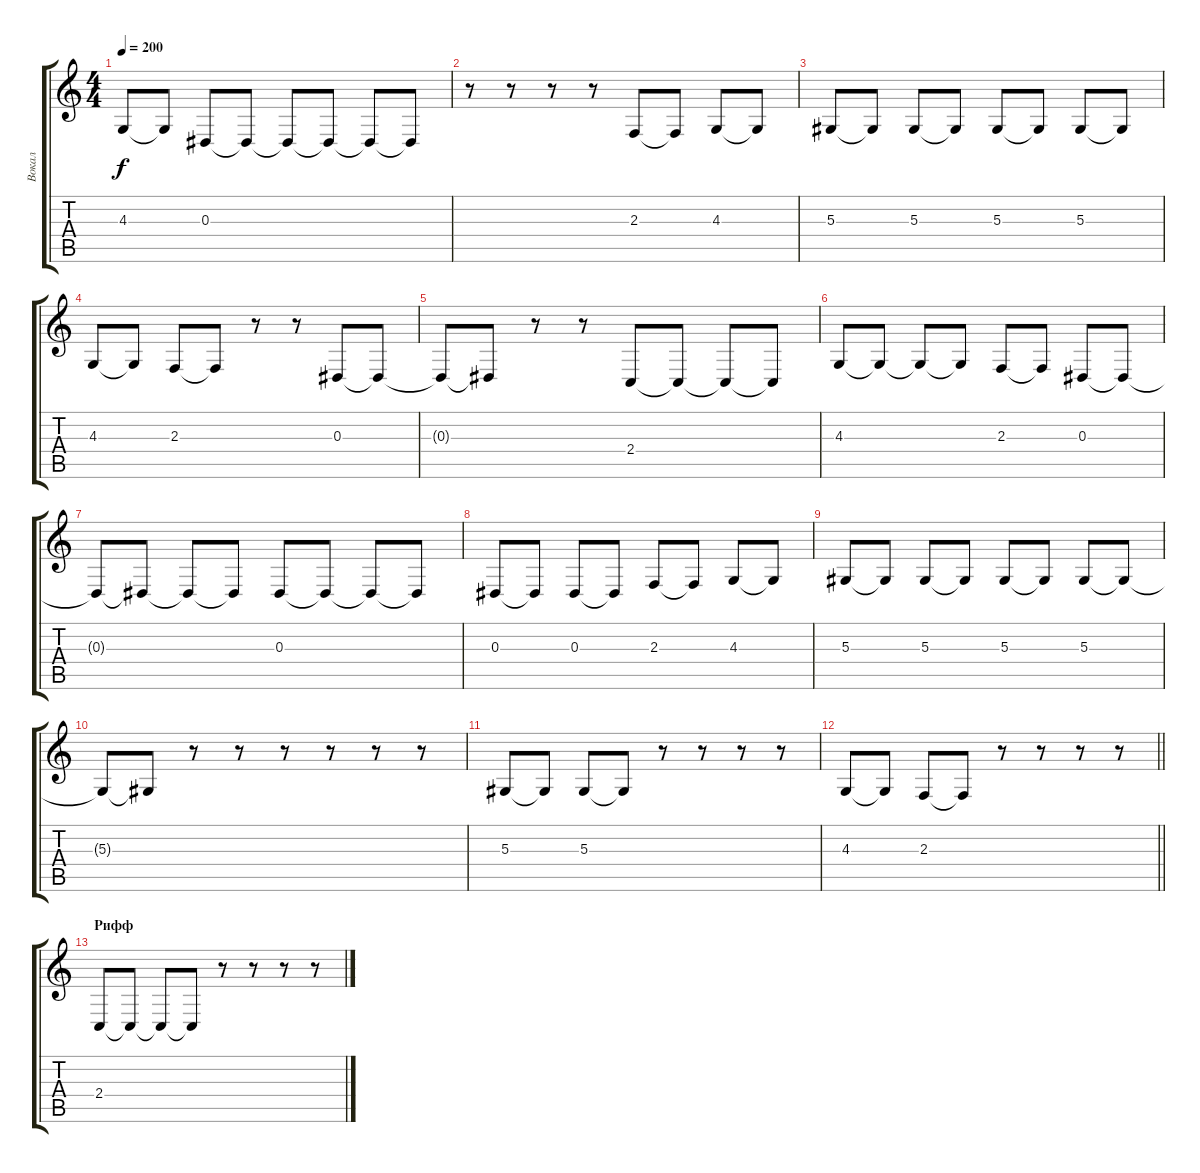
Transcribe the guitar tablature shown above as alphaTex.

\track ("Вокал" "Вокал") {instrument baritonesax}
\staff {score tabs}
\tuning (C4 G3 Eb3 Bb2 F2 C2) {hide}
\ts (4 4)
\tempo 200
\clef g2
\ks c
4.3{t}.8{dy f} 4.3{t}.8 0.3.8 0.3{t}.8 0.3{t}.8 0.3{t}.8 0.3{t}.8 0.3{t}.8 |
r.8 r.8 r.8 r.8 2.3.8 2.3{t}.8 4.3.8 4.3{t}.8 |
5.3.8 5.3{t}.8 5.3.8 5.3{t}.8 5.3.8 5.3{t}.8 5.3.8 5.3{t}.8 |
4.3.8 4.3{t}.8 2.3.8 2.3{t}.8 r.8 r.8 0.3.8 0.3{t}.8 |
0.3{t}.8 0.3{t}.8 r.8 r.8 2.4.8 2.4{t}.8 2.4{t}.8 2.4{t}.8 |
4.3.8 4.3{t}.8 4.3{t}.8 4.3{t}.8 2.3.8 2.3{t}.8 0.3.8 0.3{t}.8 |
0.3{t}.8 0.3{t}.8 0.3{t}.8 0.3{t}.8 0.3.8 0.3{t}.8 0.3{t}.8 0.3{t}.8 |
0.3.8 0.3{t}.8 0.3.8 0.3{t}.8 2.3.8 2.3{t}.8 4.3.8 4.3{t}.8 |
5.3.8 5.3{t}.8 5.3.8 5.3{t}.8 5.3.8 5.3{t}.8 5.3.8 5.3{t}.8 |
5.3{t}.8 5.3{t}.8 r.8 r.8 r.8 r.8 r.8 r.8 |
5.3.8 5.3{t}.8 5.3.8 5.3{t}.8 r.8 r.8 r.8 r.8 |
\barLineRight lightlight
4.3.8 4.3{t}.8 2.3.8 2.3{t}.8 r.8 r.8 r.8 r.8 |
\section ("" "Рифф")
2.4.8 2.4{t}.8 2.4{t}.8 2.4{t}.8 r.8 r.8 r.8 r.8
